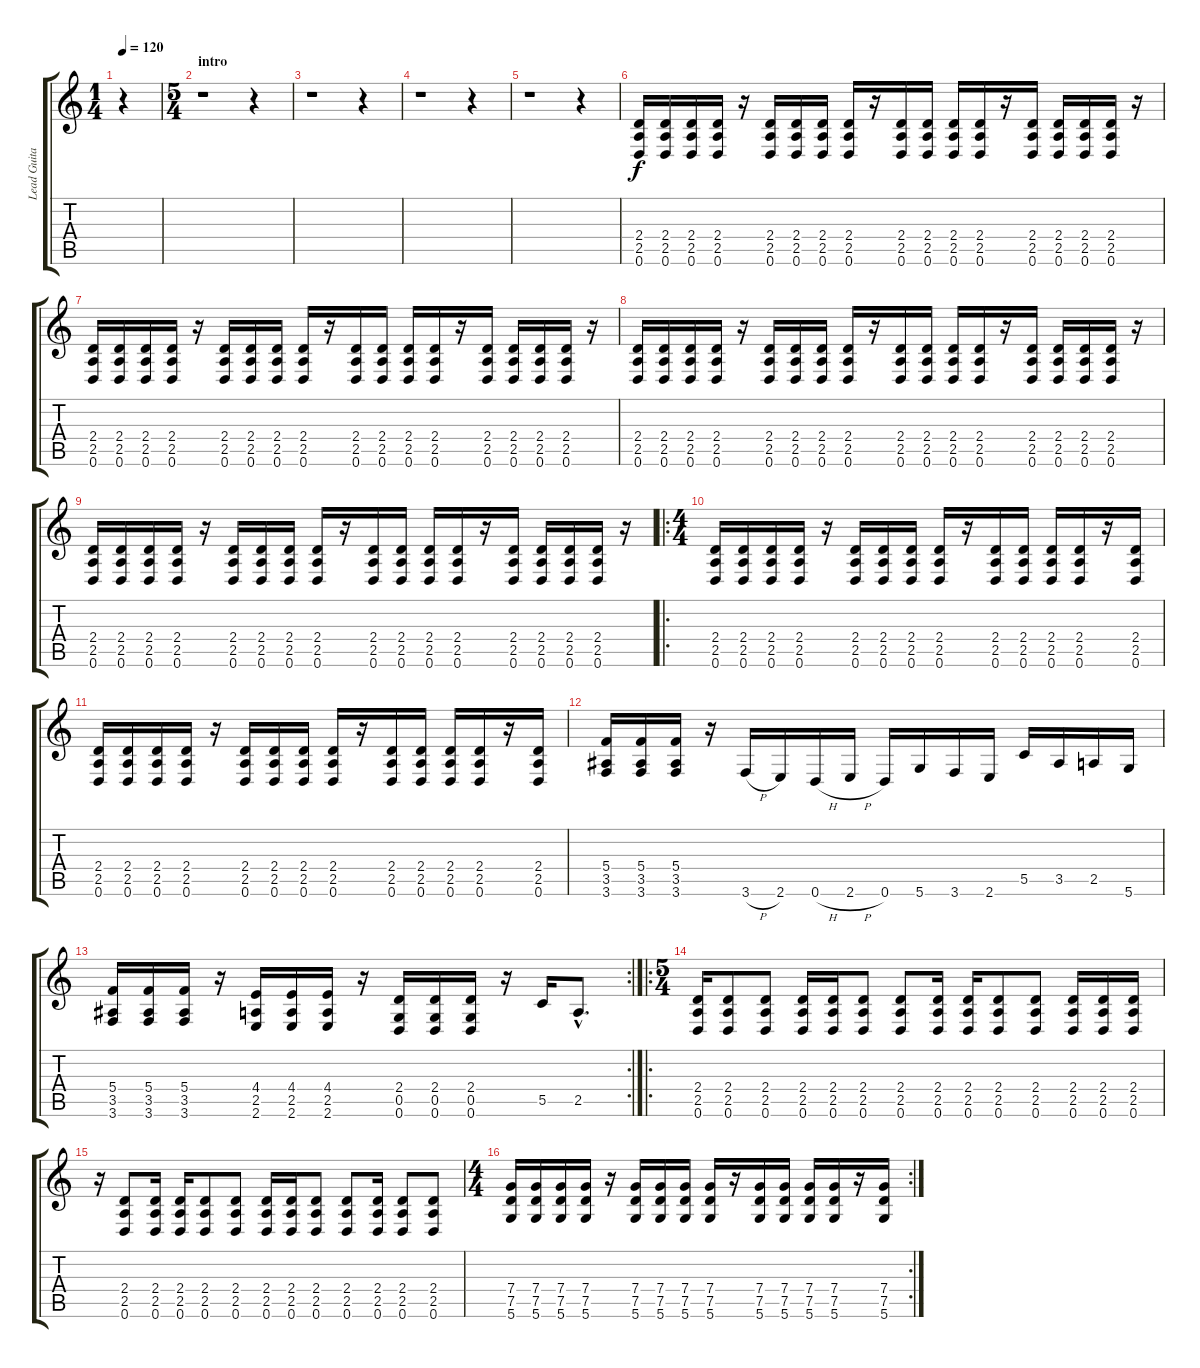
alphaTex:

\track ("Lead Guitar" "Lead Guita") {instrument distortionguitar}
\staff {score tabs}
\tuning (D4 A3 F3 C3 G2 D2) {hide}
\ts (1 4)
\tempo 120
\clef g2
\ks c
r.4{dy f instrument distortionguitar} |
\ts (5 4)
\section ("" "intro")
r.1 r.4 |
r.1 r.4 |
r.1 r.4 |
r.1 r.4 |
(2.4 2.5 0.6).16{volume 13} (2.4 2.5 0.6).16 (2.4 2.5 0.6).16 (2.4 2.5 0.6).16 r.16 (2.4 2.5 0.6).16 (2.4 2.5 0.6).16 (2.4 2.5 0.6).16 (2.4 2.5 0.6).16 r.16 (2.4 2.5 0.6).16 (2.4 2.5 0.6).16 (2.4 2.5 0.6).16 (2.4 2.5 0.6).16 r.16 (2.4 2.5 0.6).16 (2.4 2.5 0.6).16 (2.4 2.5 0.6).16 (2.4 2.5 0.6).16 r.16 |
(2.4 2.5 0.6).16 (2.4 2.5 0.6).16 (2.4 2.5 0.6).16 (2.4 2.5 0.6).16 r.16 (2.4 2.5 0.6).16 (2.4 2.5 0.6).16 (2.4 2.5 0.6).16 (2.4 2.5 0.6).16 r.16 (2.4 2.5 0.6).16 (2.4 2.5 0.6).16 (2.4 2.5 0.6).16 (2.4 2.5 0.6).16 r.16 (2.4 2.5 0.6).16 (2.4 2.5 0.6).16 (2.4 2.5 0.6).16 (2.4 2.5 0.6).16 r.16 |
(2.4 2.5 0.6).16 (2.4 2.5 0.6).16 (2.4 2.5 0.6).16 (2.4 2.5 0.6).16 r.16 (2.4 2.5 0.6).16 (2.4 2.5 0.6).16 (2.4 2.5 0.6).16 (2.4 2.5 0.6).16 r.16 (2.4 2.5 0.6).16 (2.4 2.5 0.6).16 (2.4 2.5 0.6).16 (2.4 2.5 0.6).16 r.16 (2.4 2.5 0.6).16 (2.4 2.5 0.6).16 (2.4 2.5 0.6).16 (2.4 2.5 0.6).16 r.16 |
(2.4 2.5 0.6).16 (2.4 2.5 0.6).16 (2.4 2.5 0.6).16 (2.4 2.5 0.6).16 r.16 (2.4 2.5 0.6).16 (2.4 2.5 0.6).16 (2.4 2.5 0.6).16 (2.4 2.5 0.6).16 r.16 (2.4 2.5 0.6).16 (2.4 2.5 0.6).16 (2.4 2.5 0.6).16 (2.4 2.5 0.6).16 r.16 (2.4 2.5 0.6).16 (2.4 2.5 0.6).16 (2.4 2.5 0.6).16 (2.4 2.5 0.6).16 r.16 |
\ro
\ts (4 4)
(2.4 2.5 0.6).16 (2.4 2.5 0.6).16 (2.4 2.5 0.6).16 (2.4 2.5 0.6).16 r.16 (2.4 2.5 0.6).16 (2.4 2.5 0.6).16 (2.4 2.5 0.6).16 (2.4 2.5 0.6).16 r.16 (2.4 2.5 0.6).16 (2.4 2.5 0.6).16 (2.4 2.5 0.6).16 (2.4 2.5 0.6).16 r.16 (2.4 2.5 0.6).16 |
(2.4 2.5 0.6).16 (2.4 2.5 0.6).16 (2.4 2.5 0.6).16 (2.4 2.5 0.6).16 r.16 (2.4 2.5 0.6).16 (2.4 2.5 0.6).16 (2.4 2.5 0.6).16 (2.4 2.5 0.6).16 r.16 (2.4 2.5 0.6).16 (2.4 2.5 0.6).16 (2.4 2.5 0.6).16 (2.4 2.5 0.6).16 r.16 (2.4 2.5 0.6).16 |
(5.4 3.5 3.6).16 (5.4 3.5 3.6).16 (5.4 3.5 3.6).16 r.16 3.6{h}.16 2.6.16 0.6{h}.16 2.6{h}.16 0.6.16 5.6.16 3.6.16 2.6.16 5.5.16 3.5.16 2.5.16 5.6.16 |
\rc 2
(5.4 3.5 3.6).16 (5.4 3.5 3.6).16 (5.4 3.5 3.6).16 r.16 (4.4 2.5 2.6).16 (4.4 2.5 2.6).16 (4.4 2.5 2.6).16 r.16 (2.4 0.5 0.6).16 (2.4 0.5 0.6).16 (2.4 0.5 0.6).16 r.16 5.5.16 2.5{hac}.8{d} |
\ro
\ts (5 4)
(2.4 2.5 0.6).16 (2.4 2.5 0.6).8 (2.4 2.5 0.6).8 (2.4 2.5 0.6).16 (2.4 2.5 0.6).16 (2.4 2.5 0.6).8 (2.4 2.5 0.6).8 (2.4 2.5 0.6).16 (2.4 2.5 0.6).16 (2.4 2.5 0.6).8 (2.4 2.5 0.6).8 (2.4 2.5 0.6).16 (2.4 2.5 0.6).16 (2.4 2.5 0.6).16 |
r.16 (2.4 2.5 0.6).8 (2.4 2.5 0.6).16 (2.4 2.5 0.6).16 (2.4 2.5 0.6).8 (2.4 2.5 0.6).8 (2.4 2.5 0.6).16 (2.4 2.5 0.6).16 (2.4 2.5 0.6).8 (2.4 2.5 0.6).8 (2.4 2.5 0.6).16 (2.4 2.5 0.6).8 (2.4 2.5 0.6).8 |
\rc 2
\ts (4 4)
(7.4 7.5 5.6).16 (7.4 7.5 5.6).16 (7.4 7.5 5.6).16 (7.4 7.5 5.6).16 r.16 (7.4 7.5 5.6).16 (7.4 7.5 5.6).16 (7.4 7.5 5.6).16 (7.4 7.5 5.6).16 r.16 (7.4 7.5 5.6).16 (7.4 7.5 5.6).16 (7.4 7.5 5.6).16 (7.4 7.5 5.6).16 r.16 (7.4 7.5 5.6).16
